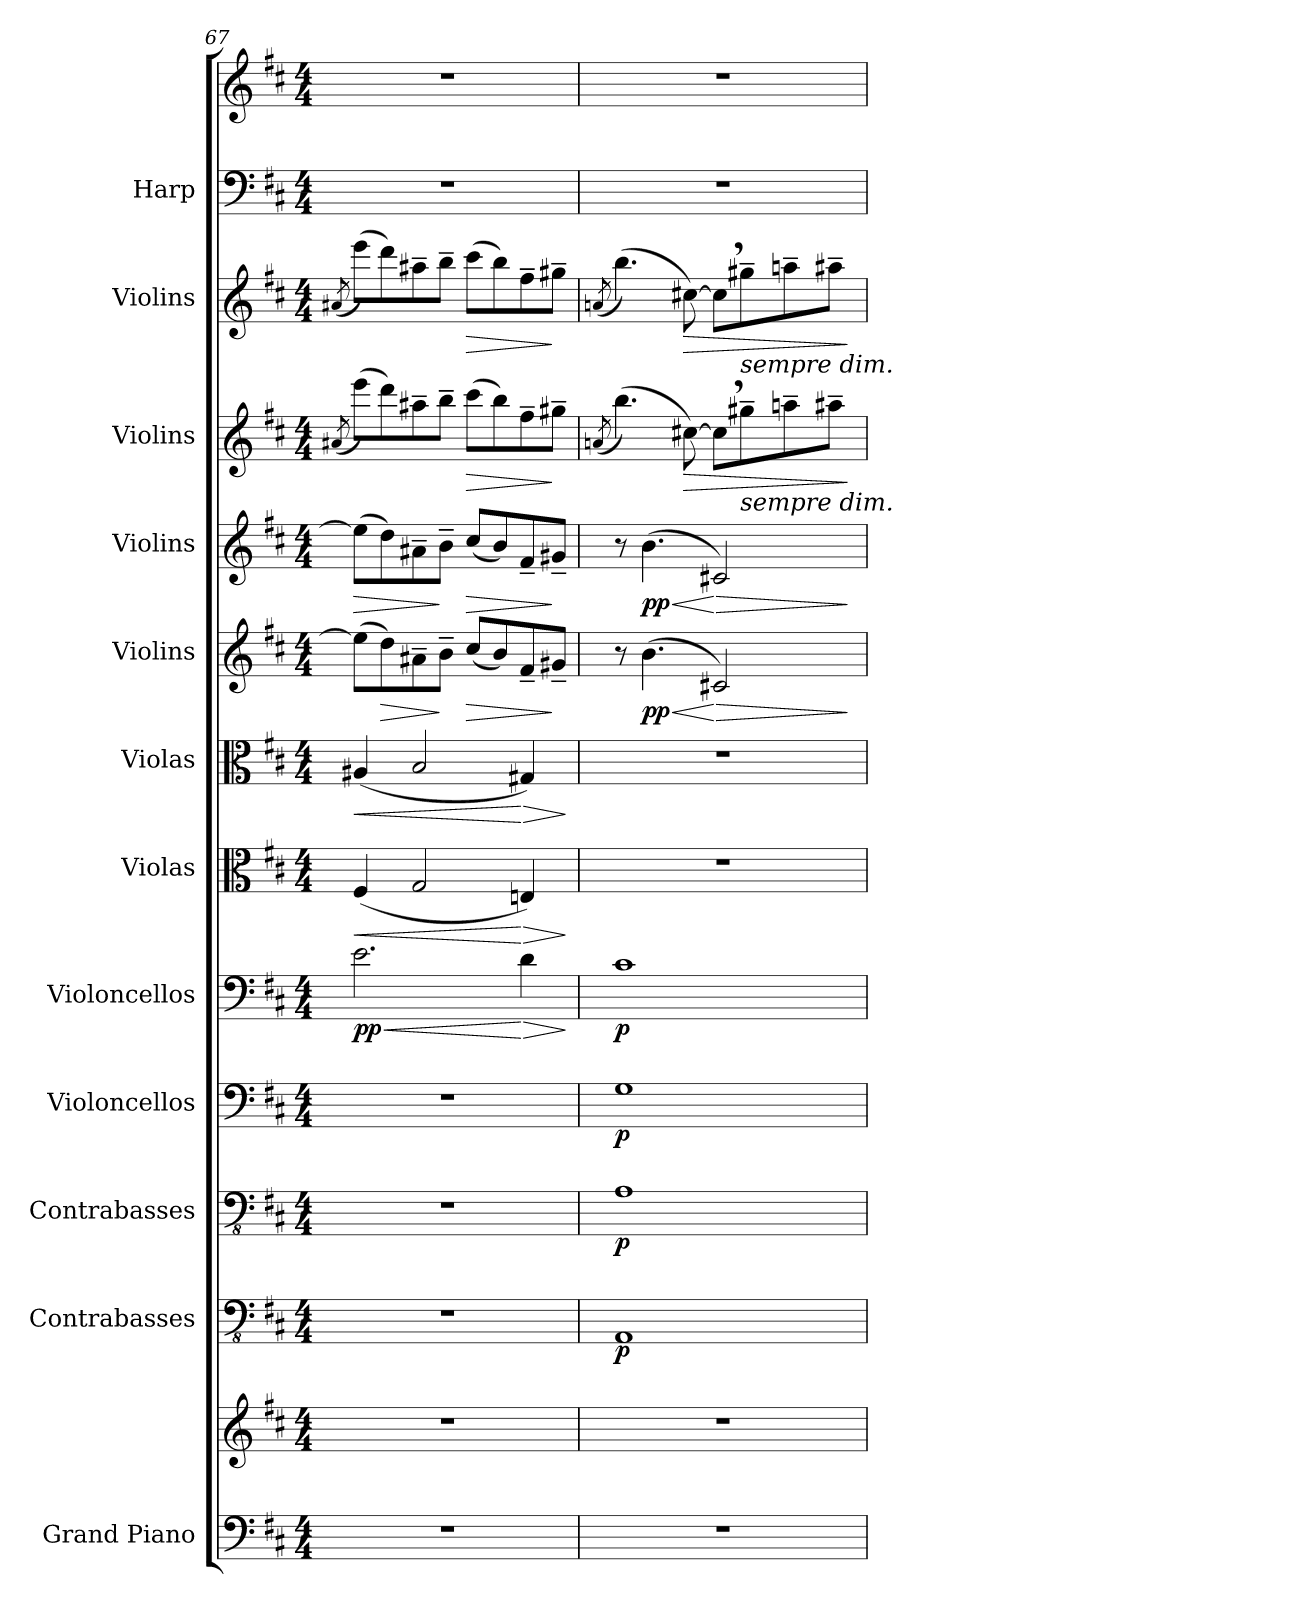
**kern	**kern	**kern	**dynam	**kern	**dynam	**kern	**dynam	**kern	**dynam	**kern	**dynam	**kern	**dynam	**kern	**dynam	**kern	**dynam	**kern	**dynam	**kern	**dynam	**kern	**kern
*part12	*part12	*part11	*part11	*part10	*part10	*part9	*part9	*part8	*part8	*part7	*part7	*part6	*part6	*part5	*part5	*part4	*part4	*part3	*part3	*part2	*part2	*part1	*part1
*staff14	*staff13	*staff12	*staff12	*staff11	*staff11	*staff10	*staff10	*staff9	*staff9	*staff8	*staff8	*staff7	*staff7	*staff6	*staff6	*staff5	*staff5	*staff4	*staff4	*staff3	*staff3	*staff2	*staff1
*I"Grand Piano	*	*I"Contrabasses	*	*I"Contrabasses	*	*I"Violoncellos	*	*I"Violoncellos	*	*I"Violas	*	*I"Violas	*	*I"Violins	*	*I"Violins	*	*I"Violins	*	*I"Violins	*	*I"Harp	*
*I'Pno.	*	*I'Cbs.	*	*I'Cbs.	*	*I'Vcs.	*	*I'Vcs.	*	*I'Vlas.	*	*I'Vlas.	*	*I'Vlns.	*	*I'Vlns.	*	*I'Vlns.	*	*I'Vlns.	*	*I'Hrp.	*
*clefF4	*clefG2	*clefFv4	*	*clefFv4	*	*clefF4	*	*clefF4	*	*clefC3	*	*clefC3	*	*clefG2	*	*clefG2	*	*clefG2	*	*clefG2	*	*clefF4	*clefG2
*k[f#c#]	*k[f#c#]	*k[f#c#]	*	*k[f#c#]	*	*k[f#c#]	*	*k[f#c#]	*	*k[f#c#]	*	*k[f#c#]	*	*k[f#c#]	*	*k[f#c#]	*	*k[f#c#]	*	*k[f#c#]	*	*k[f#c#]	*k[f#c#]
*M4/4	*M4/4	*M4/4	*	*M4/4	*	*M4/4	*	*M4/4	*	*M4/4	*	*M4/4	*	*M4/4	*	*M4/4	*	*M4/4	*	*M4/4	*	*M4/4	*M4/4
=67	=67	=67	=67	=67	=67	=67	=67	=67	=67	=67	=67	=67	=67	=67	=67	=67	=67	=67	=67	=67	=67	=67	=67
.	.	.	.	.	.	.	.	.	.	.	.	.	.	.	.	.	.	(>8qa#X/	.	(>8qa#X/	.	.	.
!	!	!	!	!	!	!	!	!	!LO:HP:b	!	!LO:HP:b	!	!LO:HP:b	!	!	!	!LO:HP:b	!	!	!	!	!	!
!	!	!	!	!	!	!	!	!	!LO:DY:n=1:b	!	!	!	!	!	!	!	!	!	!	!	!	!	!
1r	1r	1r	.	1r	.	1r	.	2.e\	< pp	(4F#/	<	(4A#X/	<	(8ee\L]	.	(8ee\L]	>	(8eee\L)	.	(8eee\L)	.	1r	1r
!	!	!	!	!	!	!	!	!	!	!	!	!	!	!	!LO:HP:b	!	!	!	!	!	!	!	!
.	.	.	.	.	.	.	.	.	.	.	.	.	.	8dd\)	>	8dd\)	.	8ddd\)	.	8ddd\)	.	.	.
.	.	.	.	.	.	.	.	.	.	2G/	.	2B/	.	8a#X~\	.	8a#X~\	.	8aa#X~\	.	8aa#X~\	.	.	.
.	.	.	.	.	.	.	.	.	.	.	.	.	.	8b~\J	]	8b~\J	]	8bb~\J	.	8bb~\J	.	.	.
!	!	!	!	!	!	!	!	!	!	!	!	!	!	!	!LO:HP:b	!	!LO:HP:b	!	!LO:HP:b	!	!LO:HP:b	!	!
.	.	.	.	.	.	.	.	.	.	.	.	.	.	(8cc#/L	>	(8cc#/L	>	(8ccc#\L	>	(8ccc#\L	>	.	.
.	.	.	.	.	.	.	.	.	.	.	.	.	.	8b/)	.	8b/)	.	8bb\)	.	8bb\)	.	.	.
!	!	!	!	!	!	!	!	!	!LO:HP:n=1:b	!	!LO:HP:n=1:b	!	!LO:HP:n=1:b	!	!	!	!	!	!	!	!	!	!
.	.	.	.	.	.	.	.	4d\	[ >	4En/)	[ >	4G#X/)	[ >	8f#~/	.	8f#~/	.	8ff#~\	.	8ff#~\	.	.	.
.	.	.	.	.	.	.	.	.	.	.	.	.	.	8g#X~/J	]	8g#X~/J	]	8gg#X~\J	]	8gg#X~\J	]	.	.
.	.	.	.	.	.	.	.	.	]	.	]	.	]	.	.	.	.	.	.	.	.	.	.
!!LO:PB:g=z
=68	=68	=68	=68	=68	=68	=68	=68	=68	=68	=68	=68	=68	=68	=68	=68	=68	=68	=68	=68	=68	=68	=68	=68
.	.	.	.	.	.	.	.	.	.	.	.	.	.	.	.	.	.	(>8qan/	.	(>8qan/	.	.	.
!	!	!	!LO:DY:b	!	!LO:DY:b	!	!LO:DY:b	!	!LO:DY:b	!	!	!	!	!	!	!	!	!	!	!	!	!	!
1r	1r	1AAA	p	1AA	p	1G	p	1c#	p	1r	.	1r	.	8r	.	8r	.	(4.bb\)	.	(4.bb\)	.	1r	1r
!	!	!	!	!	!	!	!	!	!	!	!	!	!	!	!LO:HP:b	!	!LO:HP:b	!	!	!	!	!	!
!	!	!	!	!	!	!	!	!	!	!	!	!	!	!	!LO:DY:n=1:b	!	!LO:DY:n=1:b	!	!	!	!	!	!
.	.	.	.	.	.	.	.	.	.	.	.	.	.	(4.b\	< pp	(4.b\	< pp	.	.	.	.	.	.
!	!	!	!	!	!	!	!	!	!	!	!	!	!	!	!	!	!	!	!LO:HP:b	!	!LO:HP:b	!	!
.	.	.	.	.	.	.	.	.	.	.	.	.	.	.	.	.	.	[8cc#X\)	>	[8cc#X\)	>	.	.
!	!	!	!	!	!	!	!	!	!	!	!	!	!	!	!LO:HP:n=1:b	!	!LO:HP:n=1:b	!	!	!	!	!	!
.	.	.	.	.	.	.	.	.	.	.	.	.	.	2c#X/)	[ >	2c#X/)	[ >	8cc#,\L]	.	8cc#,\L]	.	.	.
!	!	!	!	!	!	!	!	!	!	!	!	!	!	!	!	!	!	!	!	!LO:TX:b:i:t=sempre dim.	!	!	!
!	!	!	!	!	!	!	!	!	!	!	!	!	!	!	!	!	!	!LO:TX:b:i:t=sempre dim.	!	!	!	!	!
.	.	.	.	.	.	.	.	.	.	.	.	.	.	.	.	.	.	8gg#X~\	.	8gg#X~\	.	.	.
.	.	.	.	.	.	.	.	.	.	.	.	.	.	.	.	.	.	8aan~\	.	8aan~\	.	.	.
.	.	.	.	.	.	.	.	.	.	.	.	.	.	.	.	.	.	8aa#X~\J	.	8aa#X~\J	.	.	.
.	.	.	.	.	.	.	.	.	.	.	.	.	.	.	]	.	]	.	]	.	]	.	.
=	=	=	=	=	=	=	=	=	=	=	=	=	=	=	=	=	=	=	=	=	=	=	=
*-	*-	*-	*-	*-	*-	*-	*-	*-	*-	*-	*-	*-	*-	*-	*-	*-	*-	*-	*-	*-	*-	*-	*-
